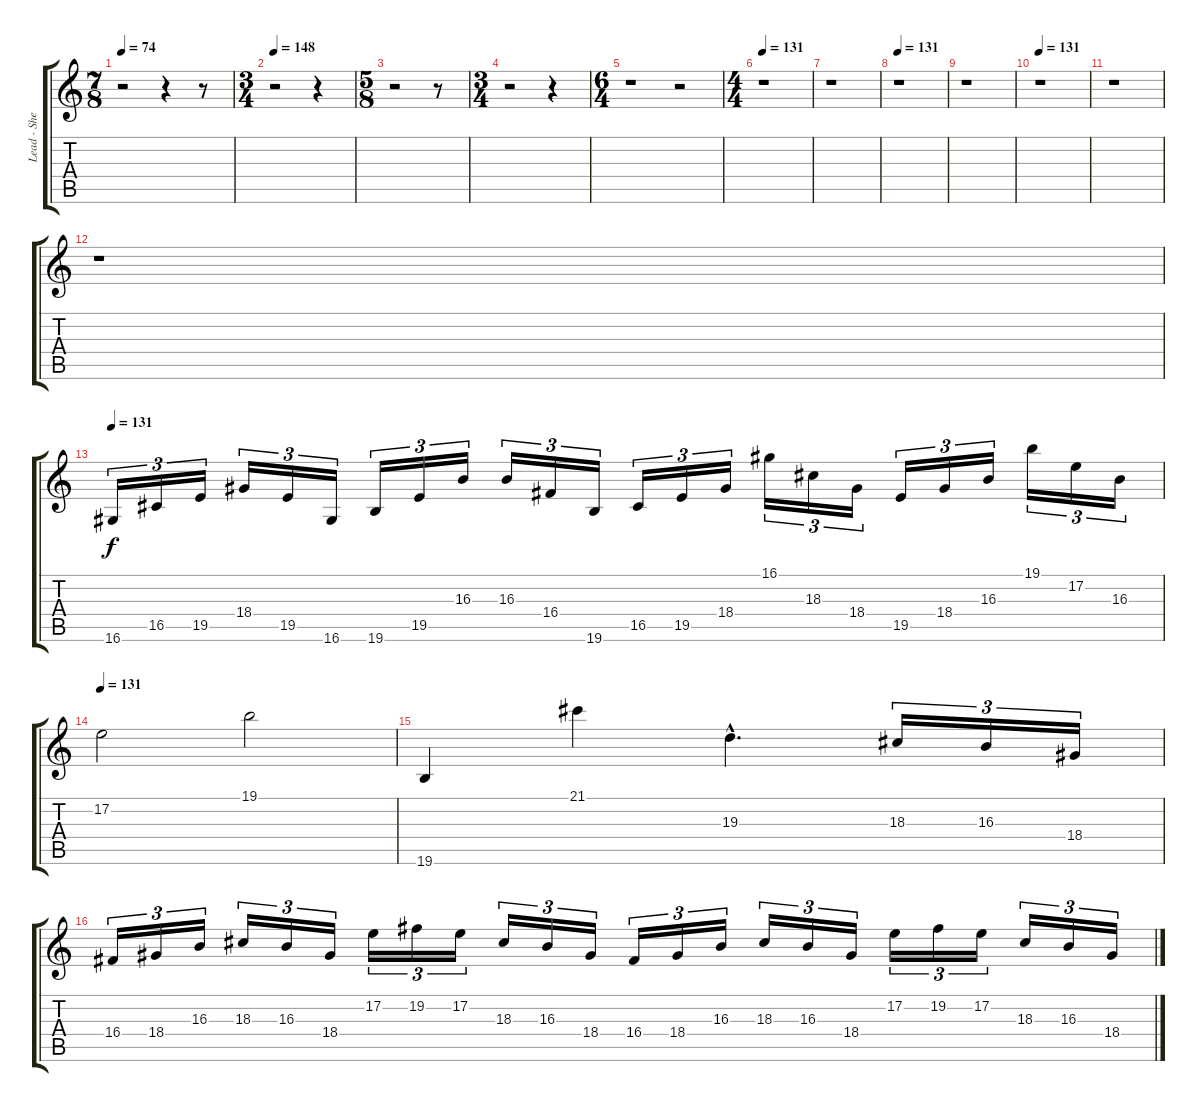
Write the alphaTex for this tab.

\track ("Lead - Sherinian" "Lead - She") {instrument lead2sawtooth}
\staff {score tabs}
\tuning (E4 B3 G3 D3 A2 E2) {hide}
\ts (7 8)
\tempo 74
\clef g2
\ks c
r.2{dy f} r.4 r.8 |
\ts (3 4)
\tempo 148
r.2 r.4 |
\ts (5 8)
r.2 r.8 |
\ts (3 4)
r.2 r.4 |
\ts (6 4)
r.1 r.2 |
\ts (4 4)
\tempo 131
r.1 |
r.1 |
\tempo 131
r.1 |
r.1 |
\tempo 131
r.1 |
r.1 |
r.1 |
\tempo 131
16.6.16{tu (3 2)} 16.5.16{tu (3 2)} 19.5.16{tu (3 2)} 18.4.16{tu (3 2)} 19.5.16{tu (3 2)} 16.6.16{tu (3 2)} 19.6.16{tu (3 2)} 19.5.16{tu (3 2)} 16.3.16{tu (3 2)} 16.3.16{tu (3 2)} 16.4.16{tu (3 2)} 19.6.16{tu (3 2)} 16.5.16{tu (3 2)} 19.5.16{tu (3 2)} 18.4.16{tu (3 2)} 16.1.16{tu (3 2)} 18.3.16{tu (3 2)} 18.4.16{tu (3 2)} 19.5.16{tu (3 2)} 18.4.16{tu (3 2)} 16.3.16{tu (3 2)} 19.1.16{tu (3 2)} 17.2.16{tu (3 2)} 16.3.16{tu (3 2)} |
\tempo 131
17.2.2 19.1.2 |
19.6.4 21.1.4 19.3{hac}.4{d} 18.3.16{tu (3 2)} 16.3.16{tu (3 2)} 18.4.16{tu (3 2)} |
16.4.16{tu (3 2)} 18.4.16{tu (3 2)} 16.3.16{tu (3 2)} 18.3.16{tu (3 2)} 16.3.16{tu (3 2)} 18.4.16{tu (3 2)} 17.2.16{tu (3 2)} 19.2.16{tu (3 2)} 17.2.16{tu (3 2)} 18.3.16{tu (3 2)} 16.3.16{tu (3 2)} 18.4.16{tu (3 2)} 16.4.16{tu (3 2)} 18.4.16{tu (3 2)} 16.3.16{tu (3 2)} 18.3.16{tu (3 2)} 16.3.16{tu (3 2)} 18.4.16{tu (3 2)} 17.2.16{tu (3 2)} 19.2.16{tu (3 2)} 17.2.16{tu (3 2)} 18.3.16{tu (3 2)} 16.3.16{tu (3 2)} 18.4.16{tu (3 2)}
